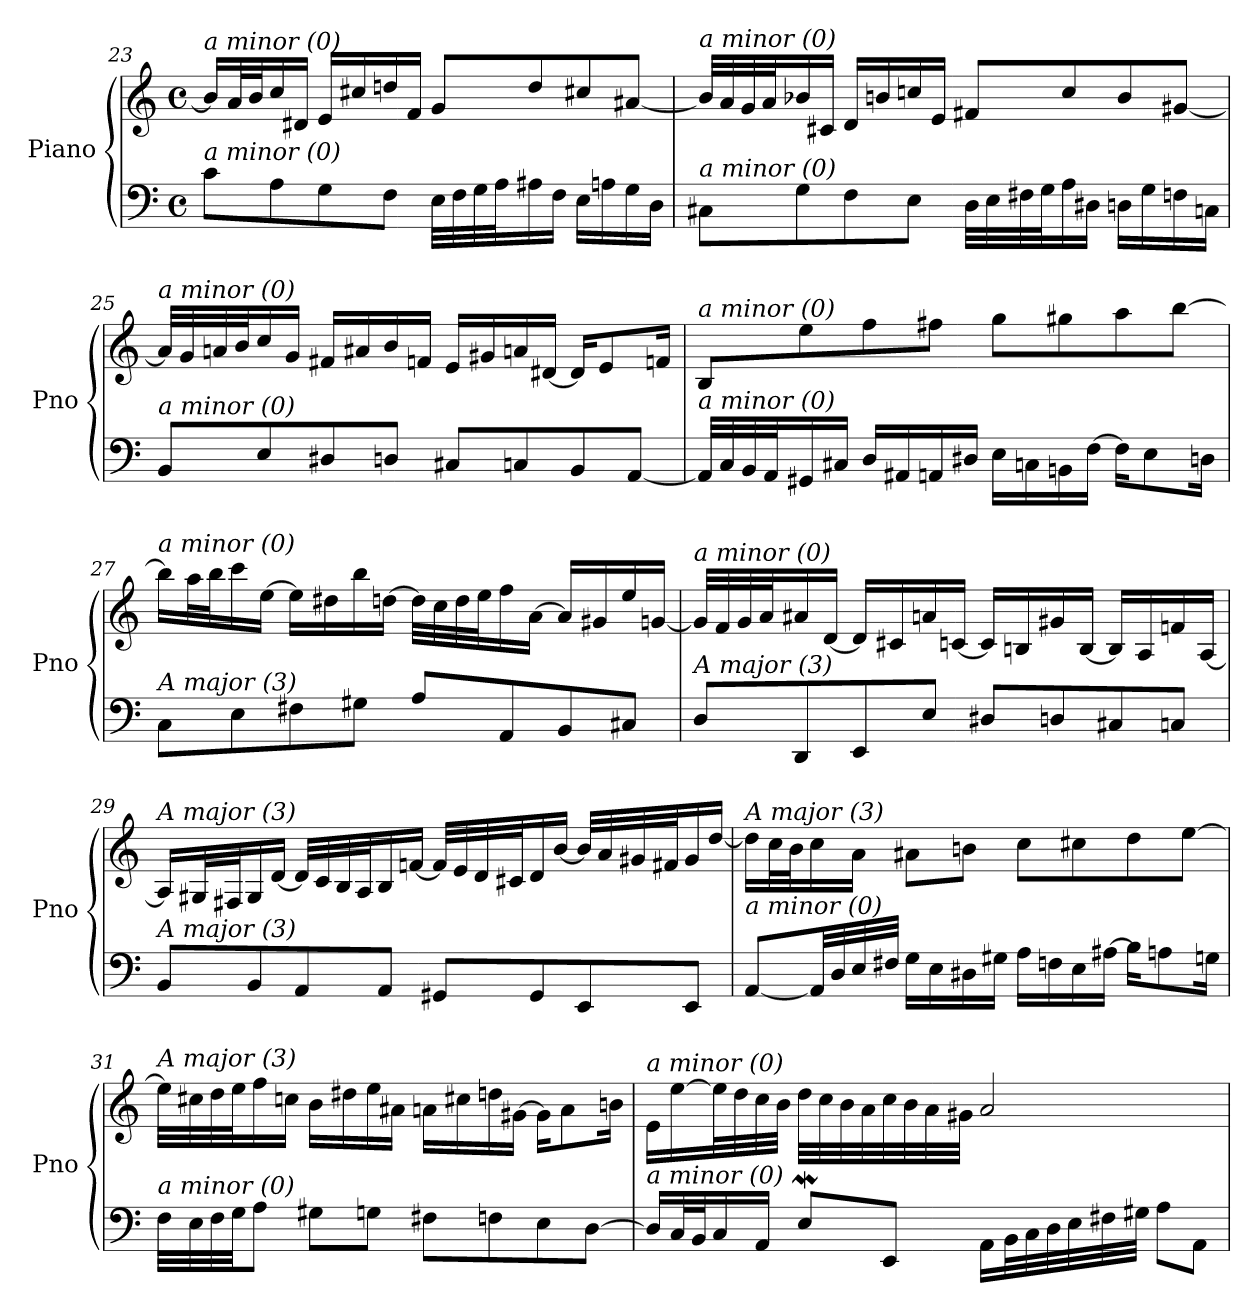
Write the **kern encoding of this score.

**kern	**kern
*part1	*part1
*staff2	*staff1
*I"Piano	*
*I'Pno	*
!!LO:PB:g=z
*clefF4	*clefG2
*k[]	*k[]
*M4/4	*M4/4
*met(c)	*met(c)
=23	=23
!	!LO:TX:i:t=a minor (0)
!LO:TX:i:t=a minor (0)	!
8c\L	16b/LL]
.	32a/L
.	32b/J
8A\	16cc/
.	16d#X/JJ
8G\	16e/LL
.	16cc#X/
8F\J	16ddn/
.	16f/JJ
32E\LLL	8g/L
32F\	.
32G\	.
32A\J	.
16A#Xi\	8dd/
16F\JJ	.
16E\LL	8cc#X/
16A\	.
16G\	[8a#Xi/J
16D\JJ	.
=24	=24
!	!LO:TX:i:t=a minor (0)
!LO:TX:i:t=a minor (0)	!
8C#X\L	32b-/LLL]
.	32a/
.	32g/
.	32a/J
8G\	16b-X/
.	16c#X/JJ
8F\	16d/LL
.	16bn/
8E\J	16ccn/
.	16e/JJ
32D\LLL	8f#X/L
32E\	.
32F#X\	.
32G\J	.
16A\	8cc/
16D#Xi\JJ	.
16D\LL	8b/
16G\	.
16Fn\	[8g#Xi/J
16Cn\JJ	.
!!LO:LB:g=z
=25	=25
!	!LO:TX:i:t=a minor (0)
!LO:TX:i:t=a minor (0)	!
8BB/L	32a-/LLL]
.	32g/
.	32an/
.	32b/J
8E/	16cc/
.	16g/JJ
8D#X/	16f#X/LL
.	16a#X/
8Dn/J	16b/
.	16fn/JJ
8C#X/L	16e/LL
.	16g#X/
8Cn/	16an/
.	[16d#X/JJ
8BB/	16d#/KL]
.	8e/
[8AA/J	.
.	16fn/Jk
=26	=26
!	!LO:TX:i:t=a minor (0)
!LO:TX:i:t=a minor (0)	!
32AA/LLL]	8B/L
32C/	.
32BB/	.
32AA/J	.
16GG#X/	8ee\
16C#X/JJ	.
16D/LL	8ff\
16AA#Xi/	.
16AA/	8ff#X\J
16D#X/JJ	.
16E\LL	8gg\L
16Cn\	.
16BBn\	8gg#X\
[16F\JJ	.
16F\KL]	8aa\
8E\	.
.	[8bb\J
16Dn\Jk	.
!!LO:LB:g=z
=27	=27
!	!LO:TX:i:t=a minor (0)
!LO:TX:i:t=A major (3)	!
8C\L	16bb\LL]
.	32aa\L
.	32bb\J
8E\	16ccc\
.	[16ee\JJ
8F#X\	16ee\LL]
.	16dd#X\
8G#X\J	16bb\
.	[16ddn\JJ
8A\L	32dd\LLL]
.	32cc\
.	32dd\
.	32ee\J
8AA/	16ff\
.	[16a\JJ
8BB/	16a/LL]
.	16g#X/
8C#X/J	16ee/
.	[16gn/JJ
=28	=28
!	!LO:TX:i:t=a minor (0)
!LO:TX:i:t=A major (3)	!
8D/L	32g/LLL]
.	32f/
.	32g/
.	32a/J
8DD/	16a#Xi/
.	[16d/JJ
8EE/	16d/LL]
.	16c#X/
8E/J	16a/
.	[16cn/JJ
8D#X/L	16c/LL]
.	16Bn/
8Dn/	16g#X/
.	[16B/JJ
8C#X/	16B/LL]
.	16A/
8Cn/J	16fn/
.	[16A/JJ
!!LO:LB:g=z
=29	=29
!	!LO:TX:i:t=A major (3)
!LO:TX:i:t=A major (3)	!
8BB/L	16A/LL]
.	32G#X/L
.	32F#X/J
8BB/	16G#/
.	[16d/JJ
8AA/	32d/LLL]
.	32c/
.	32B/
.	32A/J
8AA/J	16B/
.	[16fn/JJ
8GG#X/L	32f/LLL]
.	32e/
.	32d/
.	32c#X/J
8GG#/	16d/
.	[16b/JJ
8EE/	32b/LLL]
.	32a/
.	32g#X/
.	32f#X/J
8EE/J	16g#/
.	[16dd/JJ
=30	=30
!	!LO:TX:i:t=A major (3)
!LO:TX:i:t=a minor (0)	!
[8AA/L	16dd\LL]
.	32cc\L
.	32b\J
32AA/LL]	16cc\
32D/	.
32E/	16a\JJ
32F#X/JJJ	.
16G\LL	8a#Xi\L
16E\	.
16D#X\	8bn\J
16G#X\JJ	.
16A\LL	8cc\L
16Fn\	.
16E\	8cc#X\
[16A#Xi\JJ	.
16B-\KL]	8dd\
8A\	.
.	[8ee\J
16Gn\Jk	.
!!LO:LB:g=z
=31	=31
!	!LO:TX:i:t=A major (3)
!LO:TX:i:t=a minor (0)	!
32F\LLL	32ee\LLL]
32E\	32cc#X\
32F\	32dd\
32G\JJ	32ee\J
8A\J	16ff\
.	16ccn\JJ
8G#X\L	16b\LL
.	16dd#X\
8Gn\J	16ee\
.	16a#Xi\JJ
8F#X\L	16a\LL
.	16cc#X\
8Fn\	16ddn\
.	[16g#X\JJ
8E\	16g#\KL]
.	8a\
[8D\J	.
.	16bn\Jk
=32	=32
!	!LO:TX:i:t=a minor (0)
!LO:TX:i:t=a minor (0)	!
16D/LL]	16e\LL
32C/L	[16ee\
32BB/J	.
16C/	32ee\L]
.	32dd\
16AA/JJ	32cc\
.	32b\JJJ
8EW/L	32dd\LLL
.	32cc\
.	32b\
.	32a\
8EE/J	32cc\
.	32b\
.	32a\
.	32g#X\JJJ
16AA\LL	2a/
32BB\L	.
32C\	.
32D\	.
32E\	.
32F#X\	.
32G#X\JJJ	.
8A\L	.
8AA\J	.
=	=
*-	*-
